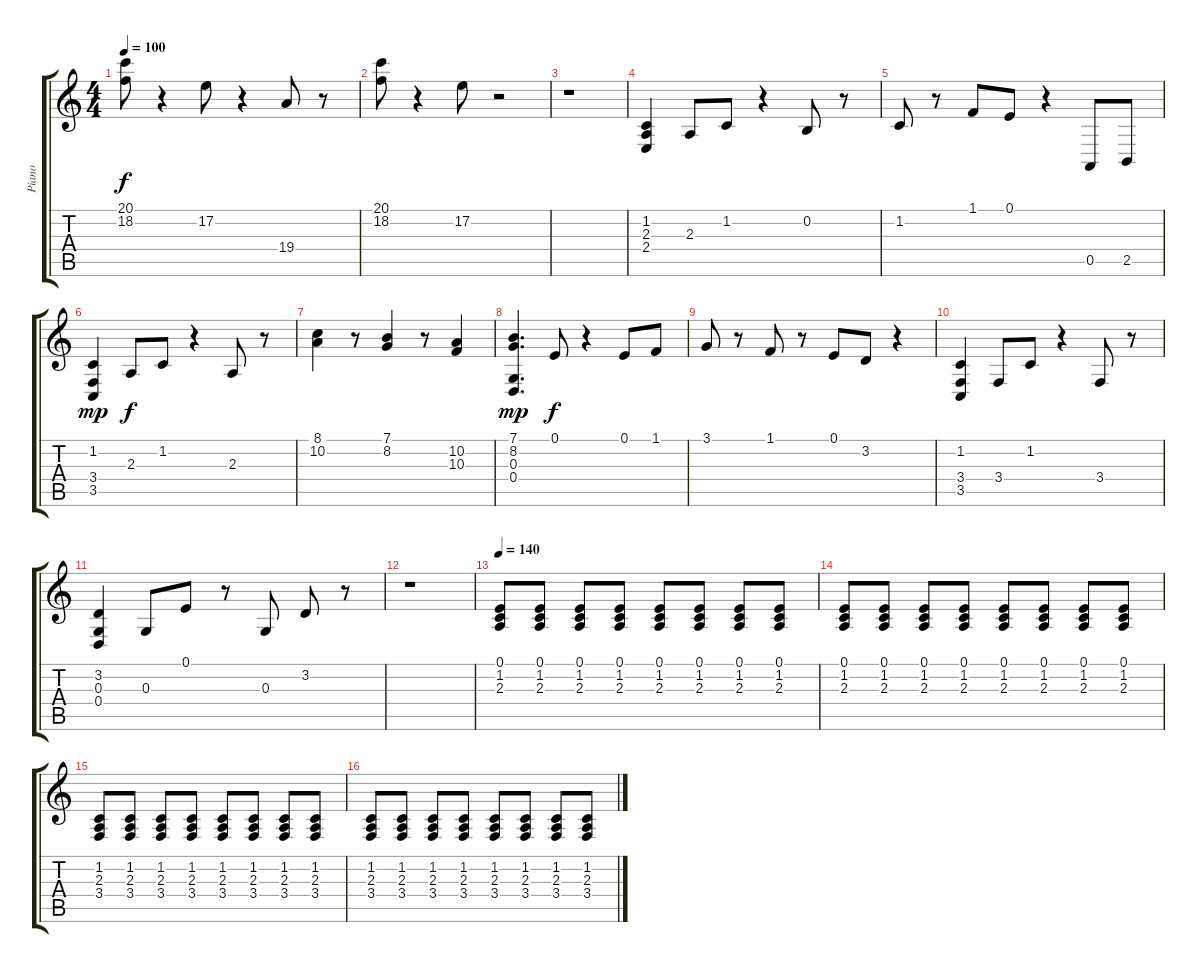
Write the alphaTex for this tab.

\track ("Piano" "Piano") {instrument brightacousticpiano}
\staff {score tabs}
\tuning (E4 B3 G3 D3 A2 E2) {hide}
\ts (4 4)
\tempo 100
\clef g2
\ks c
(20.1 18.2).8{dy f} r.4 17.2.8 r.4 19.4.8 r.8 |
(20.1 18.2).8 r.4 17.2.8 r.2 |
r.1 |
(1.2 2.3 2.4).4{volume 16 balance 8} 2.3.8 1.2.8 r.4 0.2.8 r.8 |
1.2.8 r.8 1.1.8 0.1.8 r.4 0.5.8 2.5.8 |
(1.2 3.4 3.5).4{dy mp} 2.3.8{dy f} 1.2.8 r.4 2.3.8 r.8 |
(8.1 10.2).4 r.8 (7.1 8.2).4 r.8 (10.2 10.3).4 |
(7.1 8.2 0.3 0.4).4{d dy mp} 0.1.8{dy f} r.4 0.1.8 1.1.8 |
3.1.8 r.8 1.1.8 r.8 0.1.8 3.2.8 r.4 |
(1.2 3.4 3.5).4 3.4.8 1.2.8 r.4 3.4.8 r.8 |
(3.2 0.3 0.4).4 0.3.8 0.1.8 r.8 0.3.8 3.2.8 r.8 |
r.1 |
\tempo 140
(0.1 1.2 2.3).8{volume 10 balance 8} (0.1 1.2 2.3).8 (0.1 1.2 2.3).8 (0.1 1.2 2.3).8 (0.1 1.2 2.3).8 (0.1 1.2 2.3).8 (0.1 1.2 2.3).8 (0.1 1.2 2.3).8 |
(0.1 1.2 2.3).8 (0.1 1.2 2.3).8 (0.1 1.2 2.3).8 (0.1 1.2 2.3).8 (0.1 1.2 2.3).8 (0.1 1.2 2.3).8 (0.1 1.2 2.3).8 (0.1 1.2 2.3).8 |
(1.2 2.3 3.4).8 (1.2 2.3 3.4).8 (1.2 2.3 3.4).8 (1.2 2.3 3.4).8 (1.2 2.3 3.4).8 (1.2 2.3 3.4).8 (1.2 2.3 3.4).8 (1.2 2.3 3.4).8 |
(1.2 2.3 3.4).8 (1.2 2.3 3.4).8 (1.2 2.3 3.4).8 (1.2 2.3 3.4).8 (1.2 2.3 3.4).8 (1.2 2.3 3.4).8 (1.2 2.3 3.4).8 (1.2 2.3 3.4).8
